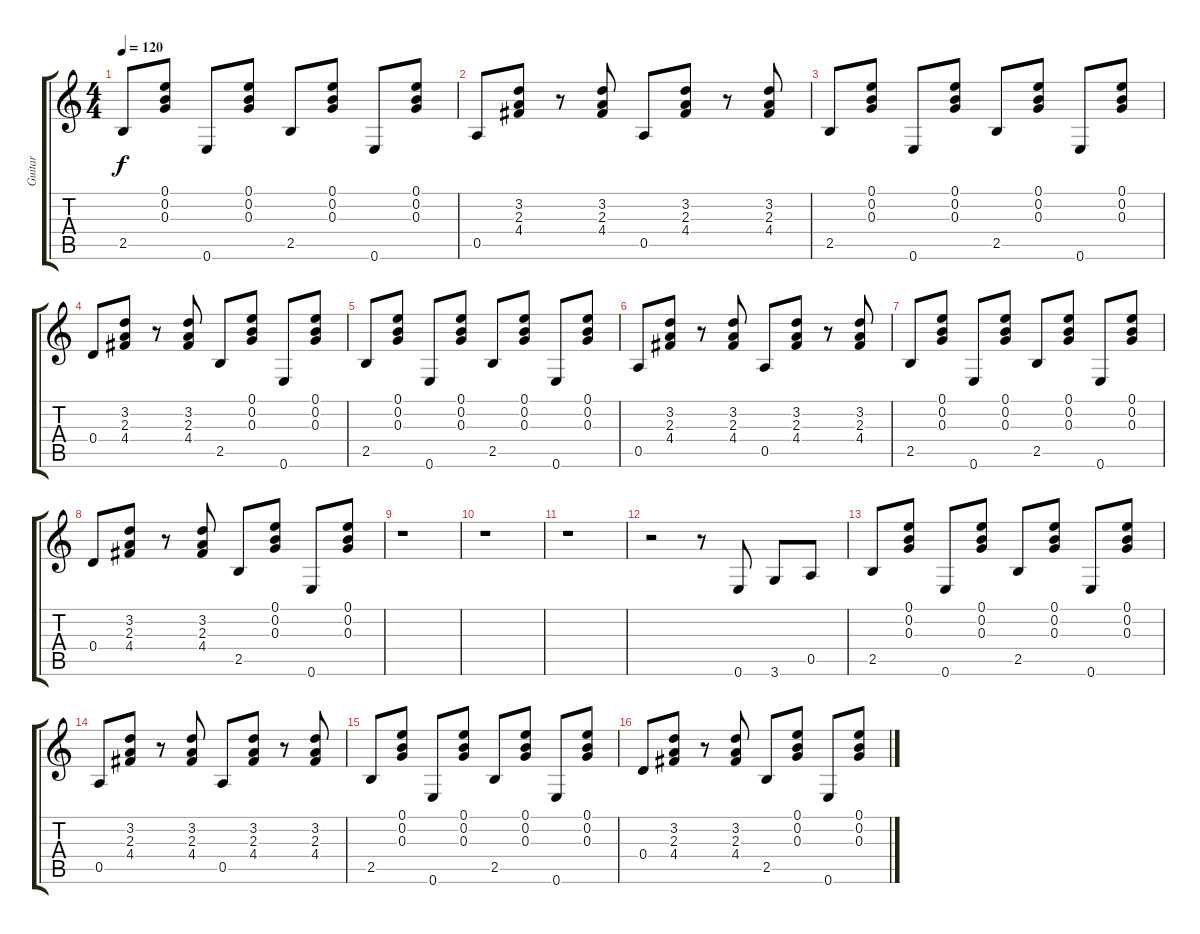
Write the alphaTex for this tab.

\track ("Guitar" "Guitar") {instrument acousticguitarsteel}
\staff {score tabs}
\tuning (E4 B3 G3 D3 A2 E2) {hide}
\ts (4 4)
\tempo 120
\clef g2
\ks c
2.5.8{dy f} (0.1 0.2 0.3).8 0.6.8 (0.1 0.2 0.3).8 2.5.8 (0.1 0.2 0.3).8 0.6.8 (0.1 0.2 0.3).8 |
0.5.8 (3.2 2.3 4.4).8 r.8 (3.2 2.3 4.4).8 0.5.8 (3.2 2.3 4.4).8 r.8 (3.2 2.3 4.4).8 |
2.5.8 (0.1 0.2 0.3).8 0.6.8 (0.1 0.2 0.3).8 2.5.8 (0.1 0.2 0.3).8 0.6.8 (0.1 0.2 0.3).8 |
0.4.8 (3.2 2.3 4.4).8 r.8 (3.2 2.3 4.4).8 2.5.8 (0.1 0.2 0.3).8 0.6.8 (0.1 0.2 0.3).8 |
2.5.8 (0.1 0.2 0.3).8 0.6.8 (0.1 0.2 0.3).8 2.5.8 (0.1 0.2 0.3).8 0.6.8 (0.1 0.2 0.3).8 |
0.5.8 (3.2 2.3 4.4).8 r.8 (3.2 2.3 4.4).8 0.5.8 (3.2 2.3 4.4).8 r.8 (3.2 2.3 4.4).8 |
2.5.8 (0.1 0.2 0.3).8 0.6.8 (0.1 0.2 0.3).8 2.5.8 (0.1 0.2 0.3).8 0.6.8 (0.1 0.2 0.3).8 |
0.4.8 (3.2 2.3 4.4).8 r.8 (3.2 2.3 4.4).8 2.5.8 (0.1 0.2 0.3).8 0.6.8 (0.1 0.2 0.3).8 |
r.1 |
r.1 |
r.1 |
r.2 r.8 0.6.8 3.6.8 0.5.8 |
2.5.8 (0.1 0.2 0.3).8 0.6.8 (0.1 0.2 0.3).8 2.5.8 (0.1 0.2 0.3).8 0.6.8 (0.1 0.2 0.3).8 |
0.5.8 (3.2 2.3 4.4).8 r.8 (3.2 2.3 4.4).8 0.5.8 (3.2 2.3 4.4).8 r.8 (3.2 2.3 4.4).8 |
2.5.8 (0.1 0.2 0.3).8 0.6.8 (0.1 0.2 0.3).8 2.5.8 (0.1 0.2 0.3).8 0.6.8 (0.1 0.2 0.3).8 |
0.4.8 (3.2 2.3 4.4).8 r.8 (3.2 2.3 4.4).8 2.5.8 (0.1 0.2 0.3).8 0.6.8 (0.1 0.2 0.3).8
